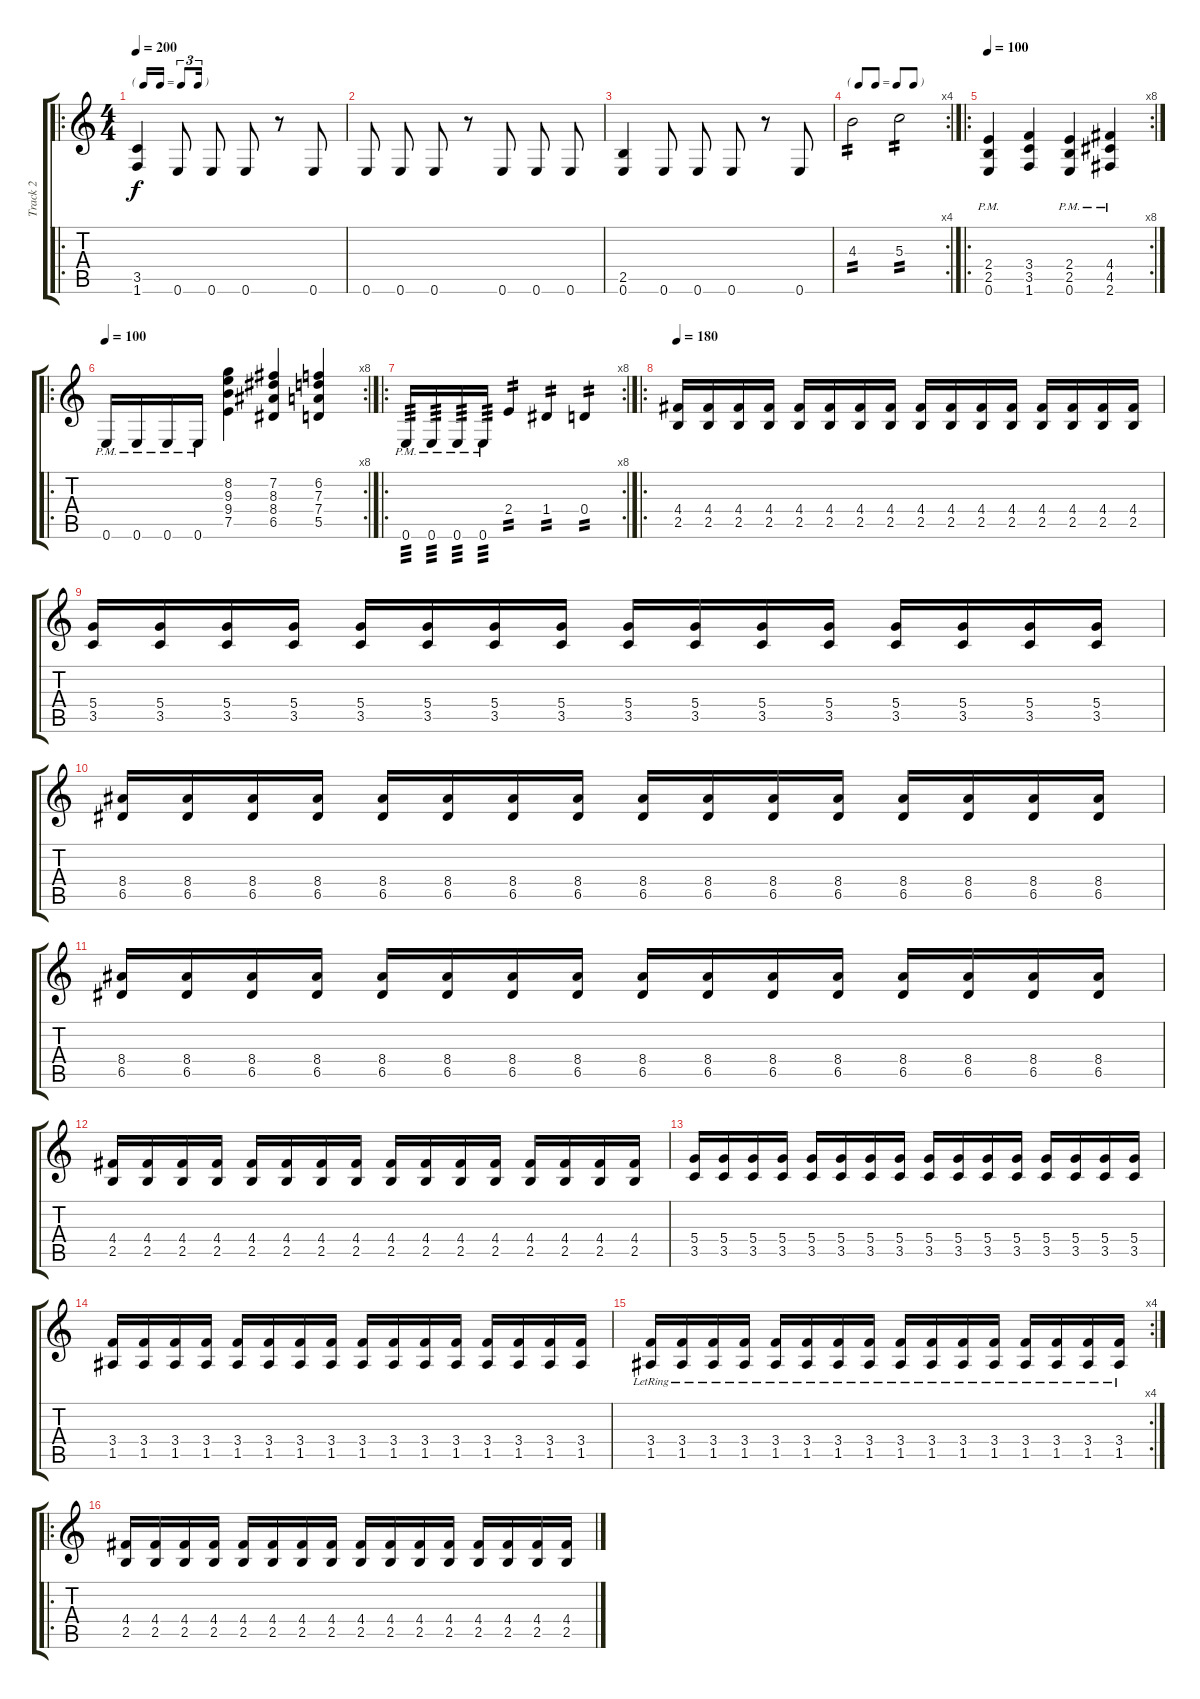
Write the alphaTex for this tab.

\track ("Track 2" "Track 2") {instrument distortionguitar}
\staff {score tabs}
\tuning (E4 B3 G3 D3 A2 E2) {hide}
\ro
\ts (4 4)
\tf triplet16th
\tempo 200
\clef g2
\ks c
(3.5 1.6).4{dy f} 0.6.8{beam split} 0.6.8 0.6.8 r.8 0.6.8 |
0.6.8{beam split} 0.6.8 0.6.8 r.8 0.6.8{beam split} 0.6.8 0.6.8 |
(2.5 0.6).4 0.6.8{beam split} 0.6.8 0.6.8 r.8 0.6.8 |
\rc 4
\tf none
4.3.2{tp 2} 5.3.2{tp 2} |
\ro
\rc 8
\tempo 100
(2.4 2.5 0.6{pm}).4 (3.4 3.5 1.6).4 (2.4 2.5 0.6{pm}).4 (4.4 4.5 2.6{pm}).4 |
\ro
\rc 8
\tempo 100
0.6{pm}.16 0.6{pm}.16 0.6{pm}.16 0.6{pm}.16 (8.2 9.3 9.4 7.5).4 (7.2 8.3 8.4 6.5).4 (6.2 7.3 7.4 5.5).4 |
\ro
\rc 8
0.6{pm}.16{tp 3} 0.6{pm}.16{tp 3} 0.6{pm}.16{tp 3} 0.6{pm}.16{tp 3} 2.4.4{tp 2} 1.4.4{tp 2} 0.4.4{tp 2} |
\ro
\tempo 180
(4.4 2.5).16 (4.4 2.5).16 (4.4 2.5).16 (4.4 2.5).16 (4.4 2.5).16 (4.4 2.5).16 (4.4 2.5).16 (4.4 2.5).16 (4.4 2.5).16 (4.4 2.5).16 (4.4 2.5).16 (4.4 2.5).16 (4.4 2.5).16 (4.4 2.5).16 (4.4 2.5).16 (4.4 2.5).16 |
(5.4 3.5).16 (5.4 3.5).16 (5.4 3.5).16 (5.4 3.5).16 (5.4 3.5).16 (5.4 3.5).16 (5.4 3.5).16 (5.4 3.5).16 (5.4 3.5).16 (5.4 3.5).16 (5.4 3.5).16 (5.4 3.5).16 (5.4 3.5).16 (5.4 3.5).16 (5.4 3.5).16 (5.4 3.5).16 |
(8.4 6.5).16 (8.4 6.5).16 (8.4 6.5).16 (8.4 6.5).16 (8.4 6.5).16 (8.4 6.5).16 (8.4 6.5).16 (8.4 6.5).16 (8.4 6.5).16 (8.4 6.5).16 (8.4 6.5).16 (8.4 6.5).16 (8.4 6.5).16 (8.4 6.5).16 (8.4 6.5).16 (8.4 6.5).16 |
(8.4 6.5).16 (8.4 6.5).16 (8.4 6.5).16 (8.4 6.5).16 (8.4 6.5).16 (8.4 6.5).16 (8.4 6.5).16 (8.4 6.5).16 (8.4 6.5).16 (8.4 6.5).16 (8.4 6.5).16 (8.4 6.5).16 (8.4 6.5).16 (8.4 6.5).16 (8.4 6.5).16 (8.4 6.5).16 |
(4.4 2.5).16 (4.4 2.5).16 (4.4 2.5).16 (4.4 2.5).16 (4.4 2.5).16 (4.4 2.5).16 (4.4 2.5).16 (4.4 2.5).16 (4.4 2.5).16 (4.4 2.5).16 (4.4 2.5).16 (4.4 2.5).16 (4.4 2.5).16 (4.4 2.5).16 (4.4 2.5).16 (4.4 2.5).16 |
(5.4 3.5).16 (5.4 3.5).16 (5.4 3.5).16 (5.4 3.5).16 (5.4 3.5).16 (5.4 3.5).16 (5.4 3.5).16 (5.4 3.5).16 (5.4 3.5).16 (5.4 3.5).16 (5.4 3.5).16 (5.4 3.5).16 (5.4 3.5).16 (5.4 3.5).16 (5.4 3.5).16 (5.4 3.5).16 |
(3.4 1.5).16 (3.4 1.5).16 (3.4 1.5).16 (3.4 1.5).16 (3.4 1.5).16 (3.4 1.5).16 (3.4 1.5).16 (3.4 1.5).16 (3.4 1.5).16 (3.4 1.5).16 (3.4 1.5).16 (3.4 1.5).16 (3.4 1.5).16 (3.4 1.5).16 (3.4 1.5).16 (3.4 1.5).16 |
\rc 4
(3.4 1.5{lr}).16 (3.4 1.5{lr}).16 (3.4 1.5{lr}).16 (3.4 1.5{lr}).16 (3.4 1.5{lr}).16 (3.4 1.5{lr}).16 (3.4 1.5{lr}).16 (3.4 1.5{lr}).16 (3.4 1.5{lr}).16 (3.4 1.5{lr}).16 (3.4 1.5{lr}).16 (3.4 1.5{lr}).16 (3.4 1.5{lr}).16 (3.4 1.5{lr}).16 (3.4 1.5{lr}).16 (3.4 1.5{lr}).16 |
\ro
(4.4 2.5).16 (4.4 2.5).16 (4.4 2.5).16 (4.4 2.5).16 (4.4 2.5).16 (4.4 2.5).16 (4.4 2.5).16 (4.4 2.5).16 (4.4 2.5).16 (4.4 2.5).16 (4.4 2.5).16 (4.4 2.5).16 (4.4 2.5).16 (4.4 2.5).16 (4.4 2.5).16 (4.4 2.5).16
